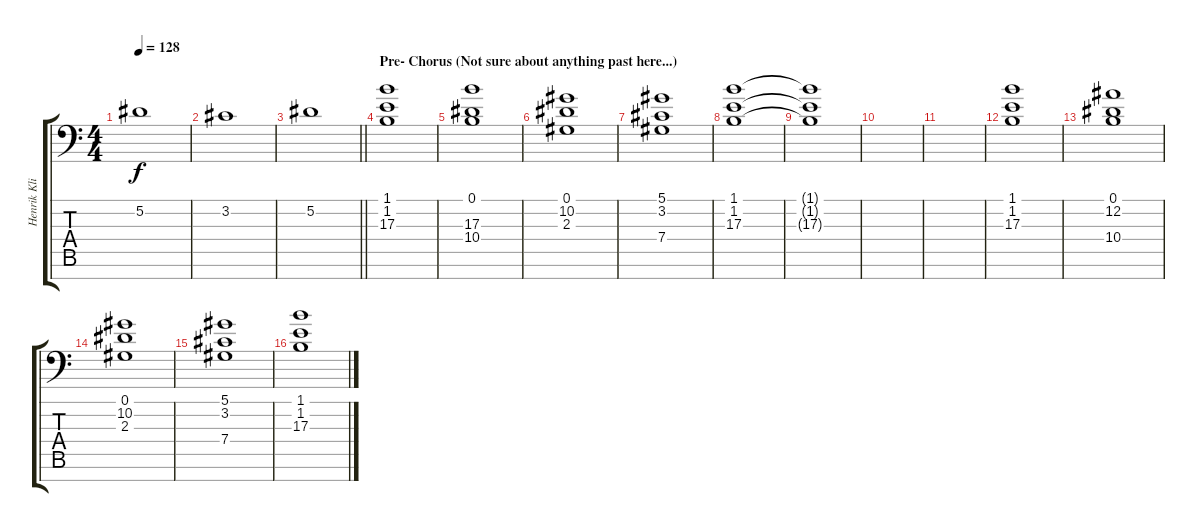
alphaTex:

\track ("Henrik Klingenberg - Keyboard" "Henrik Kli") {instrument pad2warm}
\staff {score tabs}
\tuning (Eb4 Bb3 Gb3 Db3 Ab2 Eb2 Bb1) {hide}
\ts (4 4)
\tempo 128
\clef f4
\ks c
5.2.1{dy f} |
3.2.1 |
\barLineRight lightlight
5.2.1 |
\section ("" "Pre- Chorus (Not sure about anything past here...)")
(1.1 1.2 17.3).1{volume 16 instrument drawbarorgan} |
(0.1 17.3 10.4).1 |
(0.1 10.2 2.3).1 |
(5.1 3.2 7.4).1 |
(1.1 1.2 17.3).1 |
(1.1{t} 1.2{t} 17.3{t}).1 |
|
|
(1.1 1.2 17.3).1 |
(0.1 12.2 10.4).1 |
(0.1 10.2 2.3).1 |
(5.1 3.2 7.4).1 |
(1.1 1.2 17.3).1
